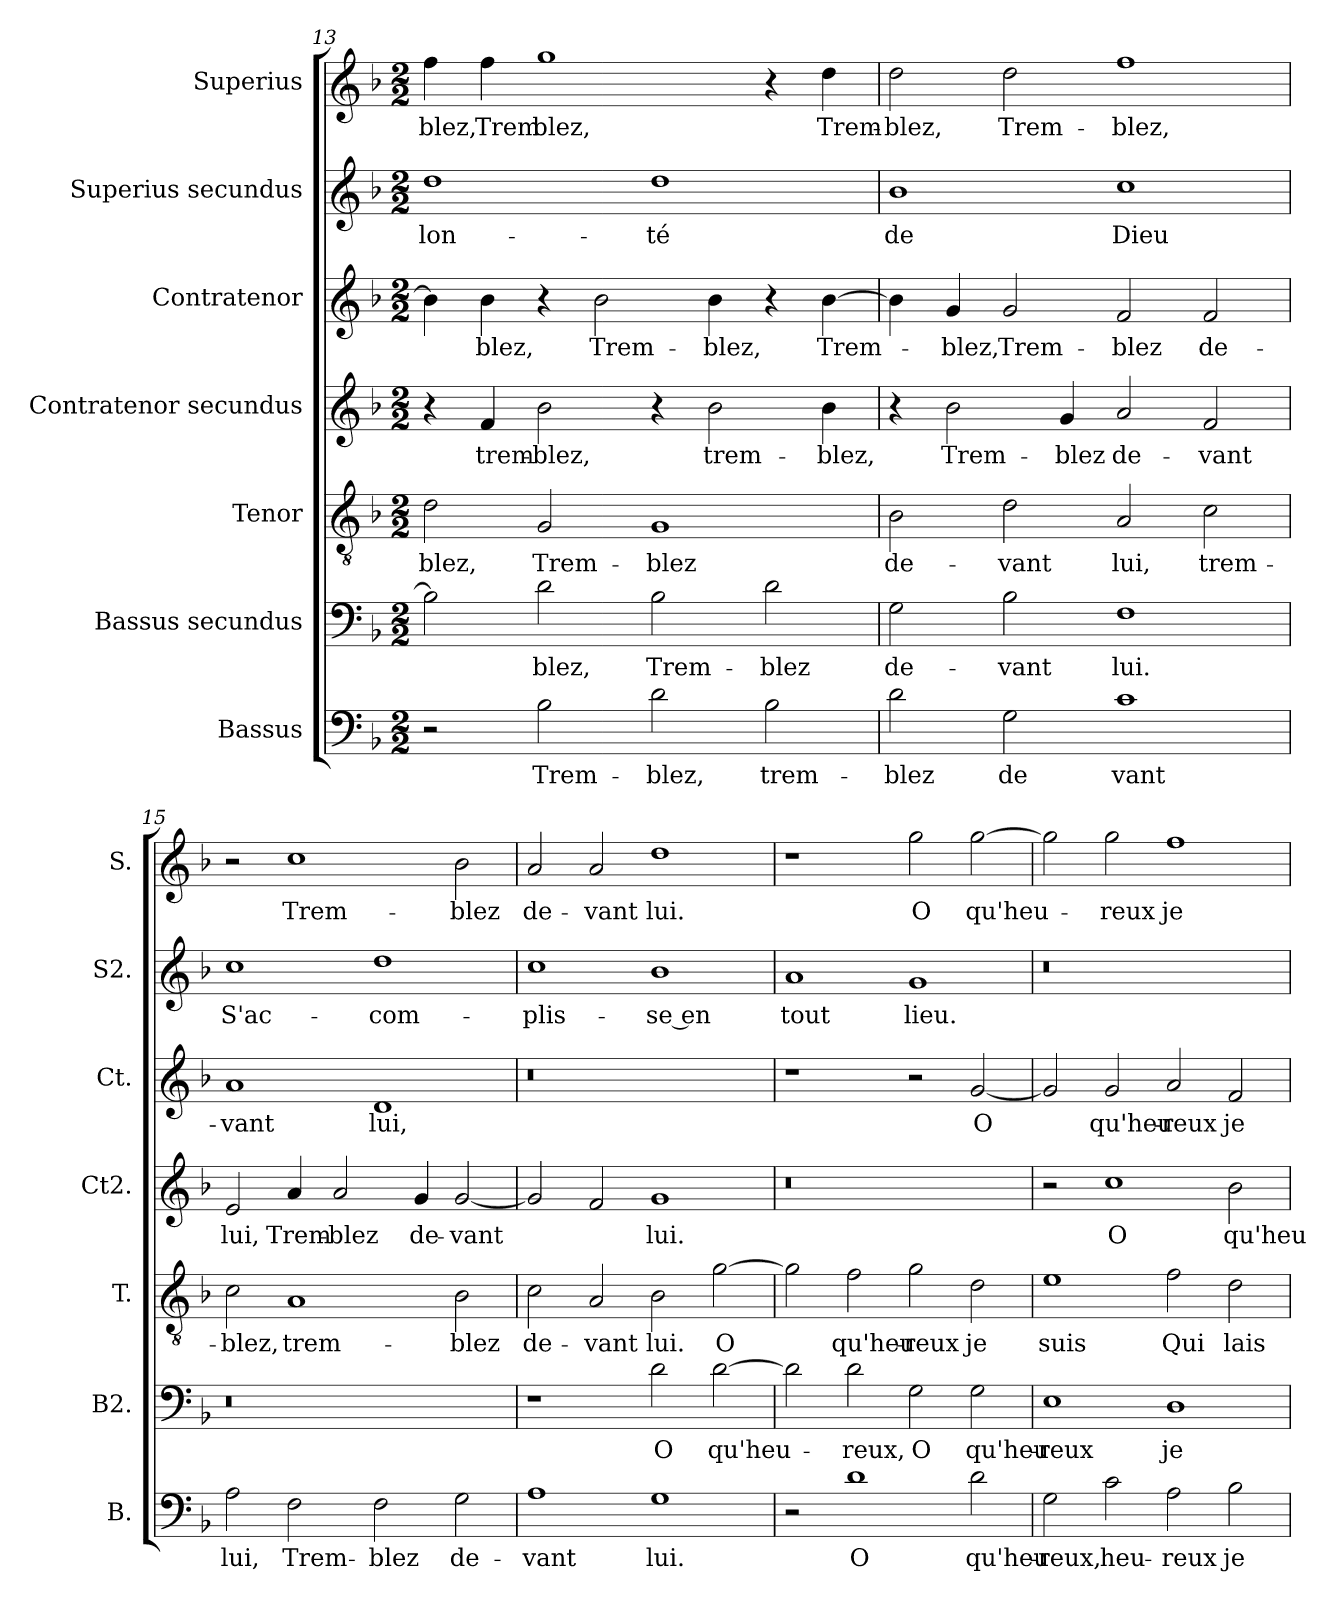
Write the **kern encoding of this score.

**kern	**text	**kern	**text	**kern	**text	**kern	**text	**kern	**text	**kern	**text	**kern	**text
*part7	*part7	*part6	*part6	*part5	*part5	*part4	*part4	*part3	*part3	*part2	*part2	*part1	*part1
*staff7	*staff7	*staff6	*staff6	*staff5	*staff5	*staff4	*staff4	*staff3	*staff3	*staff2	*staff2	*staff1	*staff1
*I"Bassus	*	*I"Bassus secundus	*	*I"Tenor	*	*I"Contratenor secundus	*	*I"Contratenor	*	*I"Superius secundus	*	*I"Superius	*
*I'B.	*	*I'B2.	*	*I'T.	*	*I'Ct2.	*	*I'Ct.	*	*I'S2.	*	*I'S.	*
*clefF4	*	*clefF4	*	*clefGv2	*	*clefG2	*	*clefG2	*	*clefG2	*	*clefG2	*
*	*	*	*	*ITrd7c12	*	*	*	*	*	*	*	*	*
*k[b-]	*	*k[b-]	*	*k[b-]	*	*k[b-]	*	*k[b-]	*	*k[b-]	*	*k[b-]	*
*F:	*	*F:	*	*F:	*	*F:	*	*F:	*	*F:	*	*F:	*
*M2/2	*	*M2/2	*	*M2/2	*	*M2/2	*	*M2/2	*	*M2/2	*	*M2/2	*
=13	=13	=13	=13	=13	=13	=13	=13	=13	=13	=13	=13	=13	=13
2r	.	2B-\]	.	2D\	-blez,	4r	.	4b-\]	.	1dd\	-lon-	4ff\	-blez,
.	.	.	.	.	.	4f/	trem-	4b-\	-blez,	.	.	4ff\	Trem-
2B-\	Trem-	2d\	-blez,	2GG/	Trem-	2b-\	-blez,	4r	.	.	.	1gg\	-blez,
.	.	.	.	.	.	.	.	2b-\	Trem-	.	.	.	.
2d\	-blez,	2B-\	Trem-	1GG/	-blez	4r	.	.	.	1dd\	-té	.	.
.	.	.	.	.	.	2b-\	trem-	4b-\	-blez,	.	.	.	.
2B-\	trem-	2d\	-blez	.	.	.	.	4r	.	.	.	4r	.
.	.	.	.	.	.	4b-\	-blez,	[4b-\	Trem-	.	.	4dd\	Trem-
=14	=14	=14	=14	=14	=14	=14	=14	=14	=14	=14	=14	=14	=14
2d\	-blez	2G\	de-	2BB-\	de-	4r	.	4b-\]	.	1b-\	de	2dd\	-blez,
.	.	.	.	.	.	2b-\	Trem-	4g/	-blez,	.	.	.	.
2G\	de	2B-\	-vant	2D\	-vant	.	.	2g/	Trem-	.	.	2dd\	Trem-
.	.	.	.	.	.	4g/	-blez	.	.	.	.	.	.
1c\	vant	1F\	lui.	2AA/	lui,	2a/	de-	2f/	-blez	1cc\	Dieu	1ff\	-blez,
.	.	.	.	2C\	trem-	2f/	-vant	2f/	de-	.	.	.	.
!!LO:PB:g=z
=15	=15	=15	=15	=15	=15	=15	=15	=15	=15	=15	=15	=15	=15
!	!	!LO:N:vis=0	!	!	!	!	!	!	!	!	!	!	!
2A\	lui,	1r	.	2C\	-blez,	2e/	lui,	1a/	-vant	1cc\	S'ac-	2r	.
2F\	Trem-	.	.	1AA/	trem-	4a/	Trem-	.	.	.	.	1cc\	Trem-
.	.	.	.	.	.	2a/	-blez	.	.	.	.	.	.
2F\	-blez	1ryy	.	.	.	.	.	1d/	lui,	1dd\	-com-	.	.
.	.	.	.	.	.	4g/	de-	.	.	.	.	.	.
2G\	de-	.	.	2BB-\	-blez	[2g/	-vant	.	.	.	.	2b-\	-blez
=16	=16	=16	=16	=16	=16	=16	=16	=16	=16	=16	=16	=16	=16
!	!	!	!	!	!	!	!	!LO:N:vis=0	!	!	!	!	!
1A\	-vant	1r	.	2C\	de-	2g/]	.	1r	.	1cc\	-plis-	2a/	de-
.	.	.	.	2AA/	-vant	2f/	.	.	.	.	.	2a/	-vant
1G\	lui.	2d\	O	2BB-\	lui.	1g/	lui.	1ryy	.	1b-\	-se en	1dd\	lui.
.	.	[2d\	qu'heu-	[2G\	O	.	.	.	.	.	.	.	.
=17	=17	=17	=17	=17	=17	=17	=17	=17	=17	=17	=17	=17	=17
!	!	!	!	!	!	!LO:N:vis=0	!	!	!	!	!	!	!
2r	.	2d\]	.	2G\]	.	1r	.	1r	.	1a/	tout	1r	.
1d\	O	2d\	-reux,	2F\	qu'heu-	.	.	.	.	.	.	.	.
.	.	2G\	O	2G\	-reux	1ryy	.	2r	.	1g/	lieu.	2gg\	O
2d\	qu'heu-	2G\	qu'heu-	2D\	je	.	.	[2g/	O	.	.	[2gg\	qu'heu-
=18	=18	=18	=18	=18	=18	=18	=18	=18	=18	=18	=18	=18	=18
!	!	!	!	!	!	!	!	!	!	!LO:N:vis=0	!	!	!
2G\	-reux,	1E\	-reux	1E\	suis	2r	.	2g/]	.	1r	.	2gg\]	.
2c\	heu-	.	.	.	.	1cc\	O	2g/	qu'heu-	.	.	2gg\	-reux
2A\	-reux	1D\	je	2F\	Qui	.	.	2a/	-reux	1ryy	.	1ff\	je
2B-\	je	.	.	2D\	lais-	2b-\	qu'heu-	2f/	je	.	.	.	.
=	=	=	=	=	=	=	=	=	=	=	=	=	=
*-	*-	*-	*-	*-	*-	*-	*-	*-	*-	*-	*-	*-	*-
